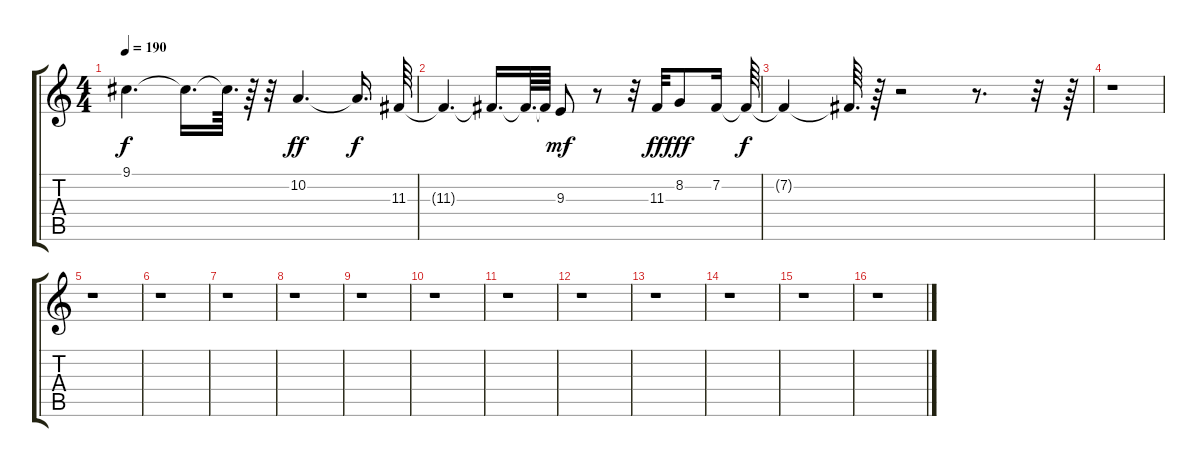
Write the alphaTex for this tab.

\track "" {instrument trumpet}
\staff {score tabs}
\tuning (E4 B3 G3 D3 A2 E2) {hide}
\ts (4 4)
\tempo 190
\clef g2
\ks c
9.1{t}.4{d dy f} 9.1{t}.16{d} 9.1{t}.64{d} r.64 r.32 10.2.4{d dy ff} 10.2{t}.16{d dy f} 11.3.64 |
11.3{t}.4{d} 11.3{t}.16{d} 11.3{t}.64{d} 11.3{t}.64 9.3.8{dy mf} r.8 r.32 11.3.32{dy ff} 8.2.8{dy fff} 7.2.16 7.2{t}.64{dy f} |
7.2{t}.4 7.2{t}.64{d} r.64 r.2 r.8{d} r.32 r.64 |
r.1 |
r.1 |
r.1 |
r.1 |
r.1 |
r.1 |
r.1 |
r.1 |
r.1 |
r.1 |
r.1 |
r.1 |
r.1
